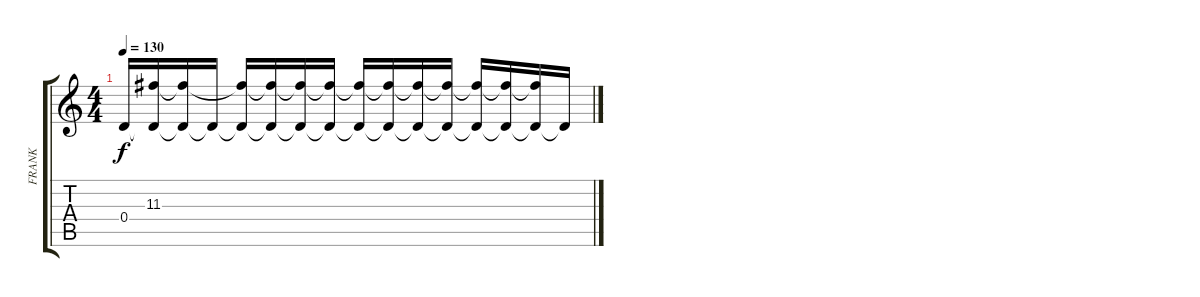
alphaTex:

\track ("FRANK" "FRANK") {instrument acousticguitarsteel}
\staff {score tabs}
\tuning (E4 B3 G3 D3 A2 E2) {hide}
\ts (4 4)
\tempo 130
\clef g2
\ks c
0.4{t}.16{dy f} (11.3{t} 0.4{t}).16 (11.3{t} 0.4{t}).16 0.4{t}.16 (11.3{t} 0.4{t}).16 (11.3{t} 0.4{t}).16 (11.3{t} 0.4{t}).16 (11.3{t} 0.4{t}).16 (11.3{t} 0.4{t}).16 (11.3{t} 0.4{t}).16 (11.3{t} 0.4{t}).16 (11.3{t} 0.4{t}).16 (11.3{t} 0.4{t}).16 (11.3{t} 0.4{t}).16 (11.3{t} 0.4{t}).16 0.4{t}.16
